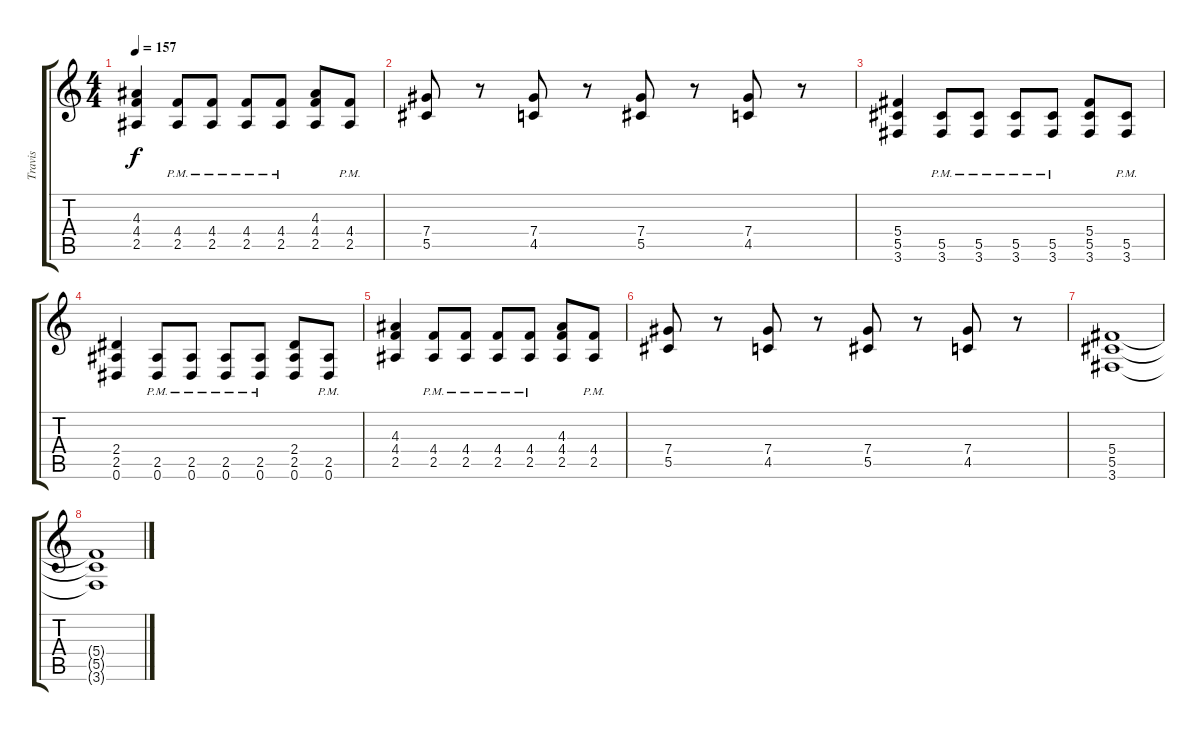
\track ("Travis" "Travis") {instrument distortionguitar}
\staff {score tabs}
\tuning (Eb4 Bb3 Gb3 Db3 Ab2 Eb2) {hide}
\ts (4 4)
\tempo 157
\clef g2
\ks c
(4.3 4.4 2.5).4{dy f} (4.4{pm} 2.5{pm}).8 (4.4{pm} 2.5{pm}).8 (4.4{pm} 2.5{pm}).8 (4.4{pm} 2.5{pm}).8 (4.3 4.4 2.5).8 (4.4{pm} 2.5{pm}).8 |
(7.4 5.5).8 r.8 (7.4 4.5).8 r.8 (7.4 5.5).8 r.8 (7.4 4.5).8 r.8 |
(5.4 5.5 3.6).4 (5.5{pm} 3.6{pm}).8 (5.5{pm} 3.6{pm}).8 (5.5{pm} 3.6{pm}).8 (5.5{pm} 3.6{pm}).8 (5.4 5.5 3.6).8 (5.5{pm} 3.6{pm}).8 |
(2.4 2.5 0.6).4 (2.5{pm} 0.6{pm}).8 (2.5{pm} 0.6{pm}).8 (2.5{pm} 0.6{pm}).8 (2.5{pm} 0.6{pm}).8 (2.4 2.5 0.6).8 (2.5{pm} 0.6{pm}).8 |
(4.3 4.4 2.5).4 (4.4{pm} 2.5{pm}).8 (4.4{pm} 2.5{pm}).8 (4.4{pm} 2.5{pm}).8 (4.4{pm} 2.5{pm}).8 (4.3 4.4 2.5).8 (4.4{pm} 2.5{pm}).8 |
(7.4 5.5).8 r.8 (7.4 4.5).8 r.8 (7.4 5.5).8 r.8 (7.4 4.5).8 r.8 |
(5.4 5.5 3.6).1 |
(5.4{t} 5.5{t} 3.6{t}).1
